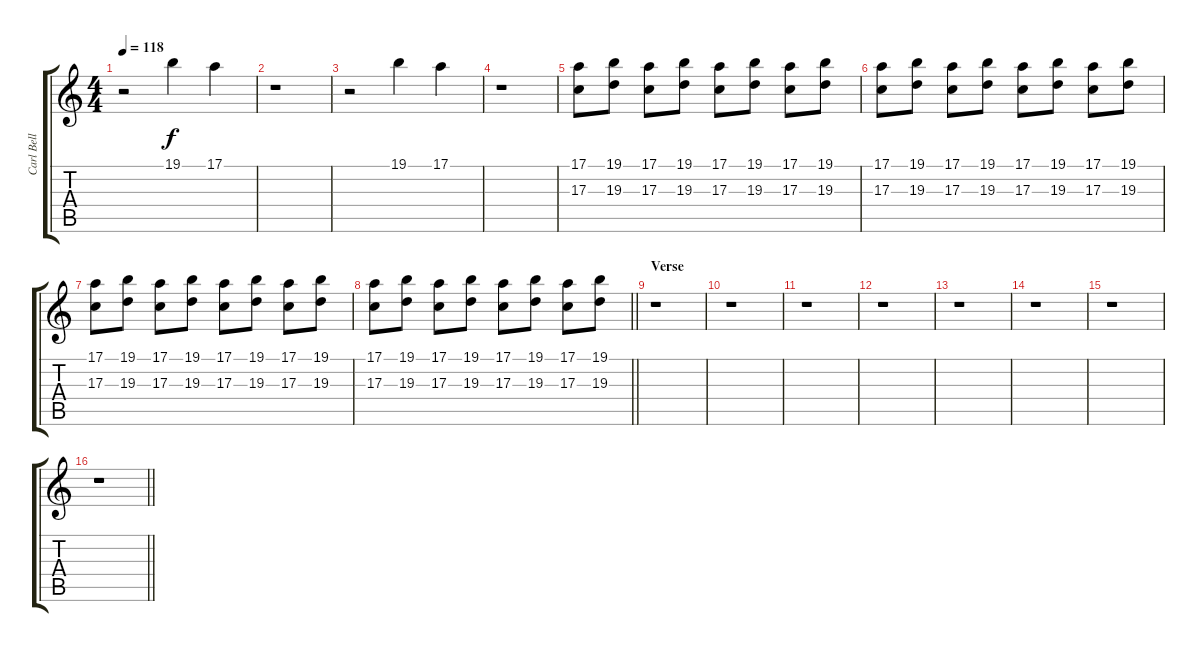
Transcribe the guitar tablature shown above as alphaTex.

\track ("Carl Bell (Keyboard)" "Carl Bell ") {instrument electricgrandpiano}
\staff {score tabs}
\tuning (E4 B3 G3 D3 A2 E2) {hide}
\ts (4 4)
\tempo 118
\clef g2
\ks c
r.2{dy f} 19.1.4 17.1.4 |
r.1 |
r.2 19.1.4 17.1.4 |
r.1 |
(17.1 17.3).8 (19.1 19.3).8 (17.1 17.3).8 (19.1 19.3).8 (17.1 17.3).8 (19.1 19.3).8 (17.1 17.3).8 (19.1 19.3).8 |
(17.1 17.3).8 (19.1 19.3).8 (17.1 17.3).8 (19.1 19.3).8 (17.1 17.3).8 (19.1 19.3).8 (17.1 17.3).8 (19.1 19.3).8 |
(17.1 17.3).8 (19.1 19.3).8 (17.1 17.3).8 (19.1 19.3).8 (17.1 17.3).8 (19.1 19.3).8 (17.1 17.3).8 (19.1 19.3).8 |
\barLineRight lightlight
(17.1 17.3).8 (19.1 19.3).8 (17.1 17.3).8 (19.1 19.3).8 (17.1 17.3).8 (19.1 19.3).8 (17.1 17.3).8 (19.1 19.3).8 |
\section ("" "Verse")
r.1 |
r.1 |
r.1 |
r.1 |
r.1 |
r.1 |
r.1 |
\barLineRight lightlight
r.1
